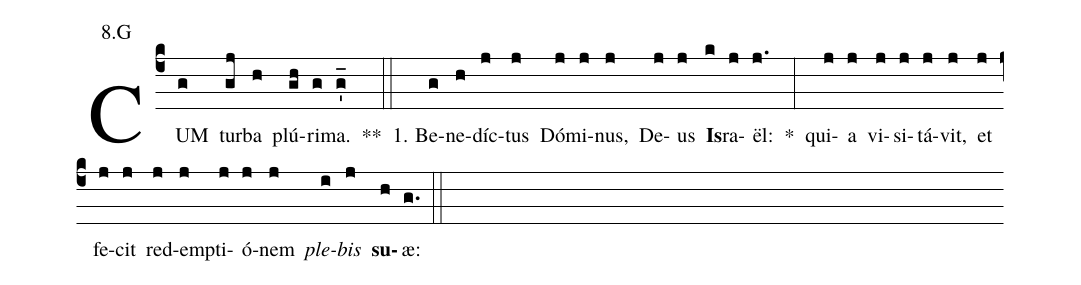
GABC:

office-part:Antiphona;
mode:8;
annotation: 8.G;
%%
(c4) CUM(g) tur(gj)ba(h) plú(gh)ri(g)ma.(g'_) **(::)
1. Be(g)ne(h)díc(j)tus(j) Dó(j)mi(j)nus,(j) De(j)us(j) <b>Is</b>(k)ra(j)ël:(j.) *(:) qui(j)a(j) vi(j)si(j)tá(j)vit,(j) et(j) fe(j)cit(j) red(j)emp(j)ti(j)ó(j)nem(j) <i>ple</i>(i)<i>bis</i>(j) <b>su</b>(h)æ:(g.) (::)
